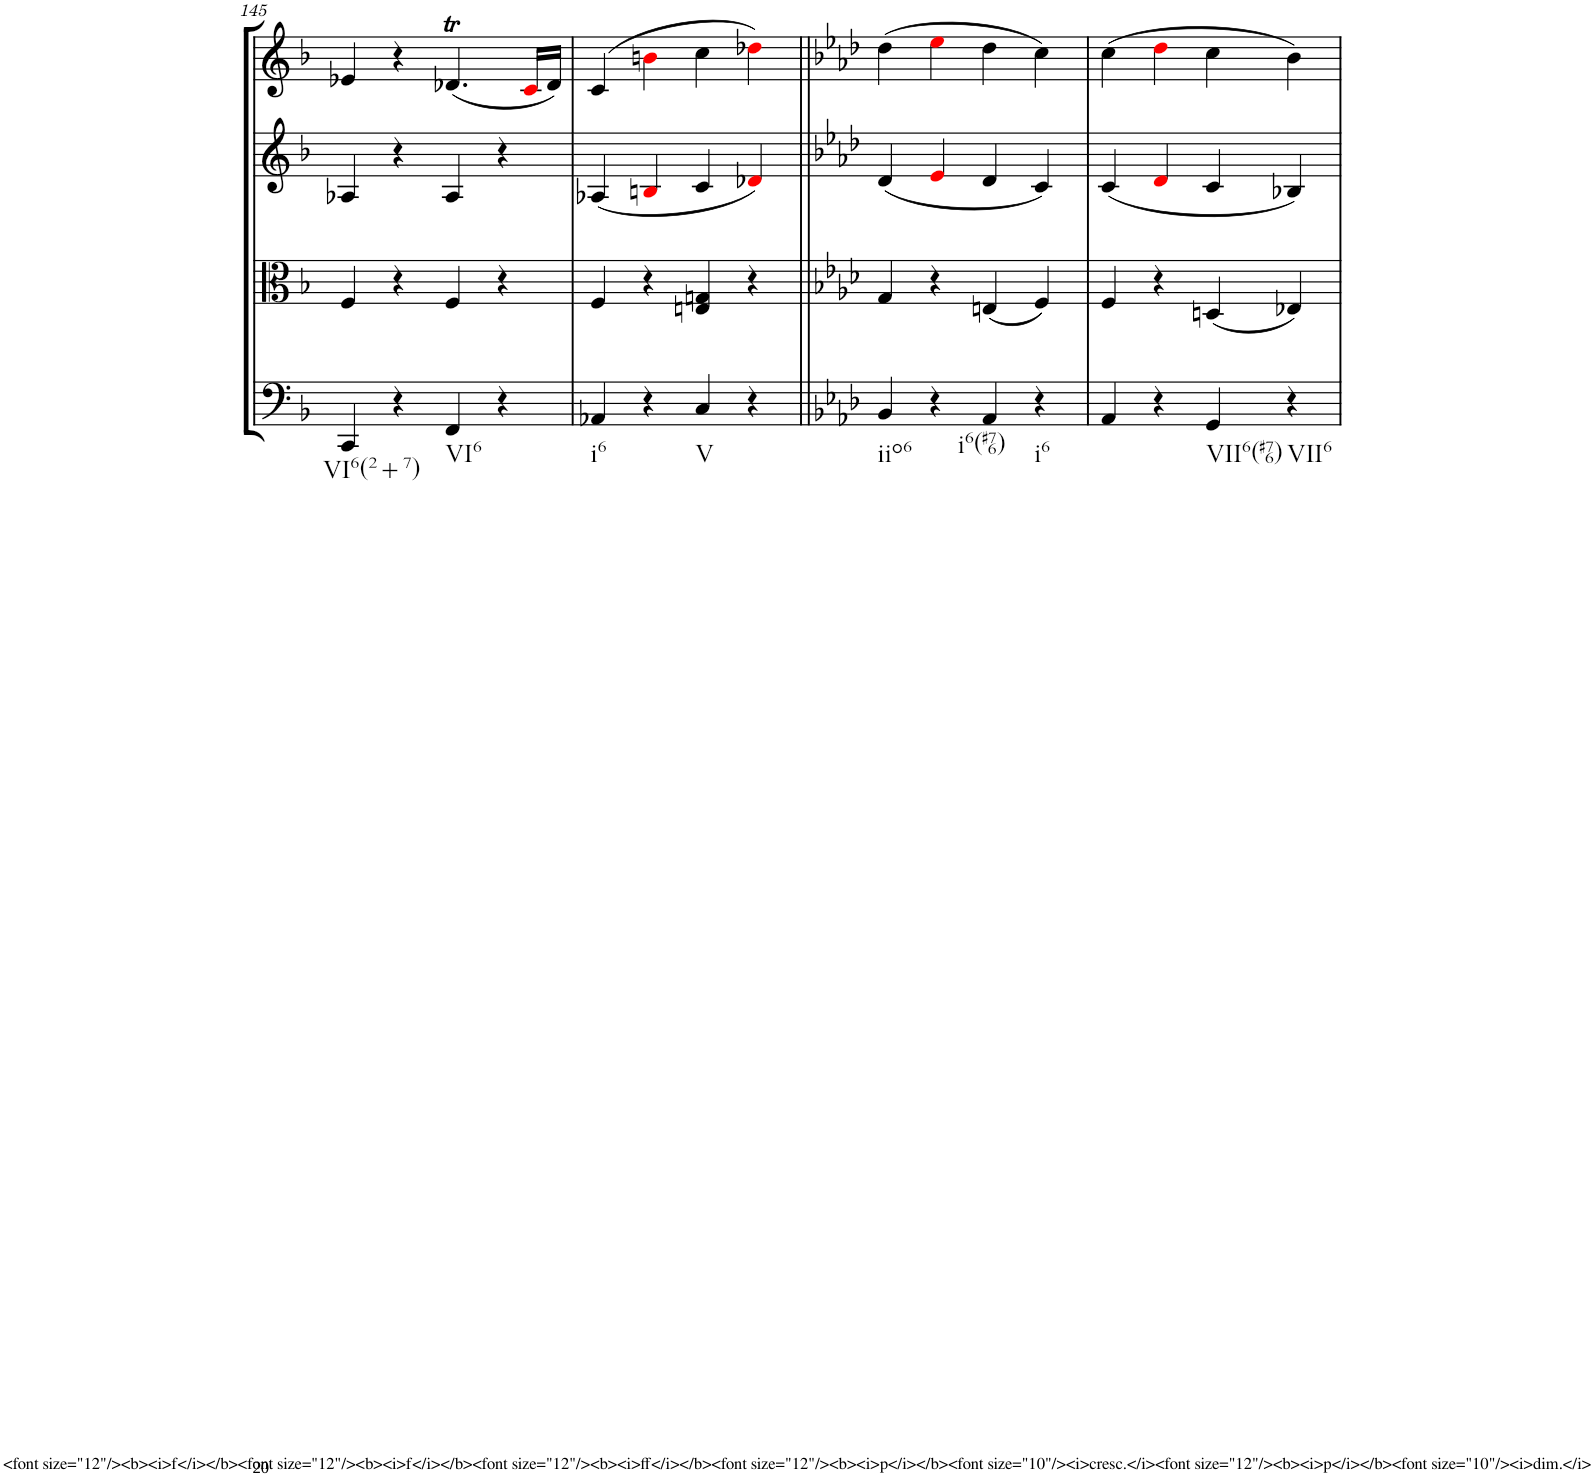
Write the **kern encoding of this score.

**kern	**kern	**kern	**kern
*part4	*part3	*part2	*part1
*staff4	*staff3	*staff2	*staff1
*I"Cello	*I"Viola	*I"2nd Violin	*I"1st Violin
*	*I'Vla	*I'Vln	*I'Vln
!!LO:PB:g=z
*clefF4	*clefC3	*clefG2	*clefG2
*k[b-]	*k[b-]	*k[b-]	*k[b-]
*F:	*F:	*F:	*F:
*M4/4	*M4/4	*M4/4	*M4/4
*met(c)	*met(c)	*met(c)	*met(c)
=145	=145	=145	=145
!LO:TX:b:t=VI6(2+7)	!	!	!
4CC/	4F/	4A-X/	4e-X/
4r	4r	4r	4r
!LO:TX:b:t=VI6	!	!	!
4FF/	4F/	4A-/	(4.d-XT/
4r	4r	4r	.
.	.	.	16ci/LL
.	.	.	16d-/JJ)
=146	=146	=146	=146
!LO:TX:b:t=i6	!	!	!
4AA-X/	4F/	(4A-X/	(4c/
4r	4r	4Bni/	4bni\
!LO:TX:b:t=V	!	!	!
4C/	4En/ 4Gn/	4c/	4cc\
4r	4r	4d-Xi/)	4dd-Xi\)
=147||	=147||	=147||	=147||
*k[b-e-a-d-]	*k[b-e-a-d-]	*k[b-e-a-d-]	*k[b-e-a-d-]
*A-:	*A-:	*A-:	*A-:
!LO:TX:b:t=iio6	!	!	!
4BB-/	4G/	(4d-/	(4dd-\
4r	4r	4e-i/	4ee-i\
!LO:TX:b:t=i6(#76)	!	!	!
4AA-/	(4En/	4d-/	4dd-\
!LO:TX:b:t=i6	!	!	!
4r	4F/)	4c/)	4cc\)
=148	=148	=148	=148
4AA-/	4F/	(4c/	(4cc\
4r	4r	4d-i/	4dd-i\
!LO:TX:b:t=VII6(#76)	!	!	!
4GG/	(4Dn/	4c/	4cc\
!LO:TX:b:t=VII6	!	!	!
4r	4E-X/)	4B-X/)	4b-\)
=	=	=	=
*-	*-	*-	*-
